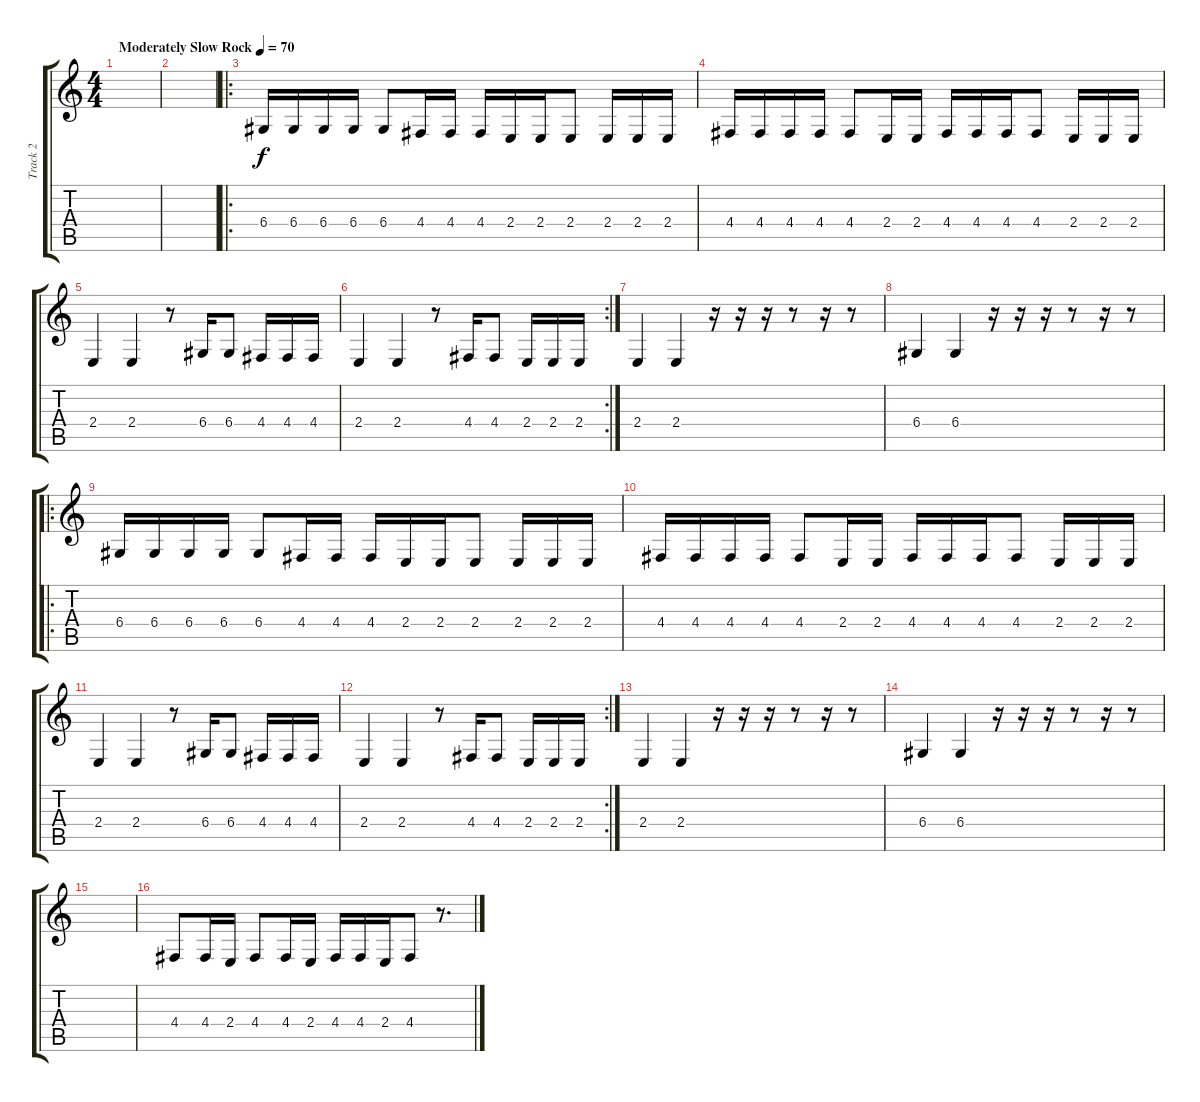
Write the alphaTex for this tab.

\track ("Track 2" "Track 2") {instrument trombone}
\staff {score tabs}
\tuning (E4 B3 G3 D3 A2 E2) {hide}
\ts (4 4)
\tempo (70 "Moderately Slow Rock")
\clef g2
\ks c
|
|
\ro
6.4.16 6.4.16 6.4.16 6.4.16 6.4.8 4.4.16 4.4.16 4.4.16 2.4.16 2.4.16 2.4.8 2.4.16 2.4.16 2.4.16 |
4.4.16 4.4.16 4.4.16 4.4.16 4.4.8 2.4.16 2.4.16 4.4.16 4.4.16 4.4.16 4.4.8 2.4.16 2.4.16 2.4.16 |
2.4.4 2.4.4 r.8 6.4.16 6.4.8 4.4.16 4.4.16 4.4.16 |
\rc 2
2.4.4 2.4.4 r.8 4.4.16 4.4.8 2.4.16 2.4.16 2.4.16 |
2.4.4 2.4.4 r.16 r.16 r.16 r.8 r.16 r.8 |
6.4.4 6.4.4 r.16 r.16 r.16 r.8 r.16 r.8 |
\ro
6.4.16 6.4.16 6.4.16 6.4.16 6.4.8 4.4.16 4.4.16 4.4.16 2.4.16 2.4.16 2.4.8 2.4.16 2.4.16 2.4.16 |
4.4.16 4.4.16 4.4.16 4.4.16 4.4.8 2.4.16 2.4.16 4.4.16 4.4.16 4.4.16 4.4.8 2.4.16 2.4.16 2.4.16 |
2.4.4 2.4.4 r.8 6.4.16 6.4.8 4.4.16 4.4.16 4.4.16 |
\rc 2
2.4.4 2.4.4 r.8 4.4.16 4.4.8 2.4.16 2.4.16 2.4.16 |
2.4.4 2.4.4 r.16 r.16 r.16 r.8 r.16 r.8 |
6.4.4 6.4.4 r.16 r.16 r.16 r.8 r.16 r.8 |
|
4.4.8 4.4.16 2.4.16 4.4.8 4.4.16 2.4.16 4.4.16 4.4.16 2.4.16 4.4.8 r.8{d}
